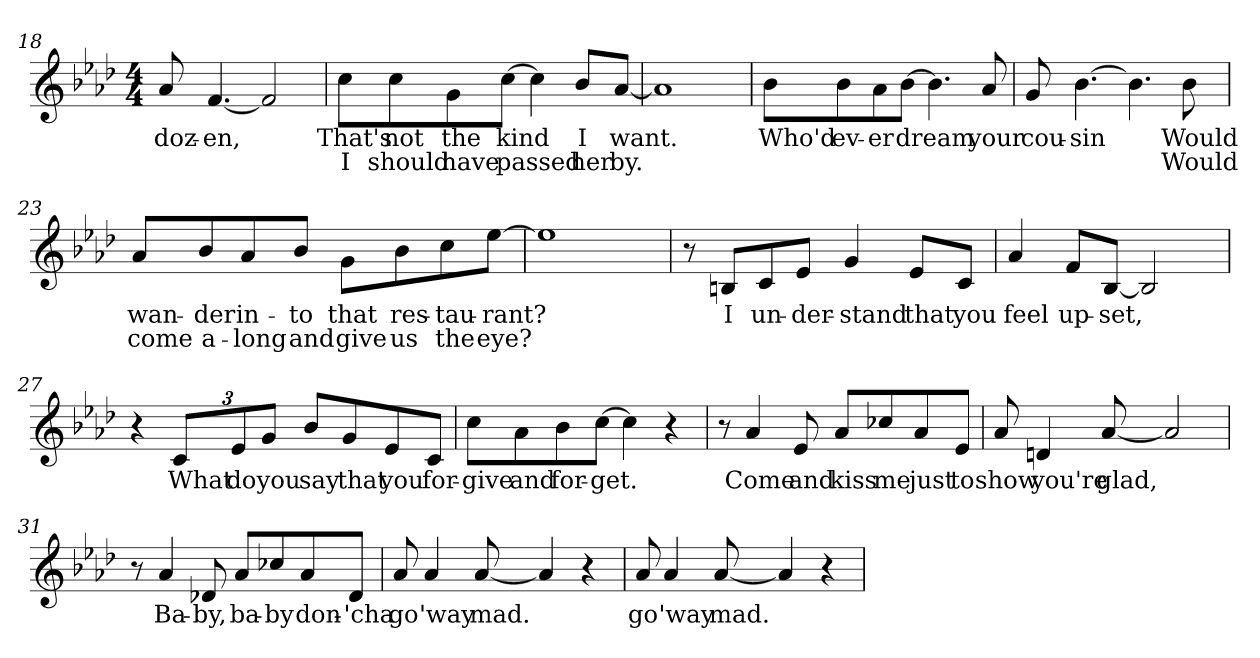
**kern	**text	**text
*part1	*part1	*part1
*staff1	*staff1	*staff1
*k[b-e-a-d-]	*	*
*A-:	*	*
*M4/4	*	*
=18	=18	=18
8a-/	doz-	.
[4.f/	-en,	.
2f/]	.	.
!!LO:LB:g=z
=19	=19	=19
8cc\L	That's	I
8cc\	not	should
8g\	the	have
[8cc\J	kind	passed
4cc\]	.	.
8b-/L	I	her
[8a-/J	want.	by.
=20	=20	=20
1a-]	.	.
=21	=21	=21
8b-\L	Who'd	.
8b-\	ev-	.
8a-\	-er	.
[8b-\J	dream	.
4.b-\]	.	.
8a-/	your	.
!!LO:PB:g=z
=22	=22	=22
8g/	cou-	.
[4.b-\	-sin	.
4.b-\]	.	.
8b-\	Would	Would
=23	=23	=23
8a-/L	wan-	come
8b-/	-der	a-
8a-/	in-	-long
8b-/J	-to	and
8g\L	that	give
8b-\	res-	us
8cc\	-tau-	the
[8ee-\J	-rant?	eye?
=24	=24	=24
1ee-]	.	.
!!LO:LB:g=z
=25	=25	=25
8r	.	.
8Bn/L	I	.
8c/	un-	.
8e-/J	-der-	.
4g/	-stand	.
8e-/L	that	.
8c/J	you	.
=26	=26	=26
4a-/	feel	.
8f/L	up-	.
[8B-/J	-set,	.
2B-/]	.	.
=27	=27	=27
4r	.	.
*Xbrackettup	*	*
12c/L	What	.
12e-/	do	.
12g/J	you	.
8b-/L	say	.
8g/	that	.
8e-/	you	.
8c/J	for-	.
!!LO:LB:g=z
=28	=28	=28
8cc\L	-give	.
8a-\	and	.
8b-\	for-	.
[8cc\J	-get.	.
4cc\]	.	.
4r	.	.
=29	=29	=29
8r	.	.
4a-/	Come	.
8e-/	and	.
8a-/L	kiss	.
8cc-X/	me	.
8a-/	just	.
8e-/J	to	.
=30	=30	=30
8a-/	show	.
4dn/	you're	.
[8a-/	glad,	.
2a-/]	.	.
!!LO:LB:g=z
=31	=31	=31
8r	.	.
4a-/	Ba-	.
8d-X/	-by,	.
8a-/L	ba-	.
8cc-X/	-by	.
8a-/	don-	.
8d-/J	-'cha	.
=32	=32	=32
8a-/	go	.
4a-/	'way	.
[8a-/	mad.	.
4a-/]	.	.
4r	.	.
=33	=33	=33
8a-/	go	.
4a-/	'way	.
[8a-/	mad.	.
4a-/]	.	.
4r	.	.
=	=	=
*-	*-	*-
